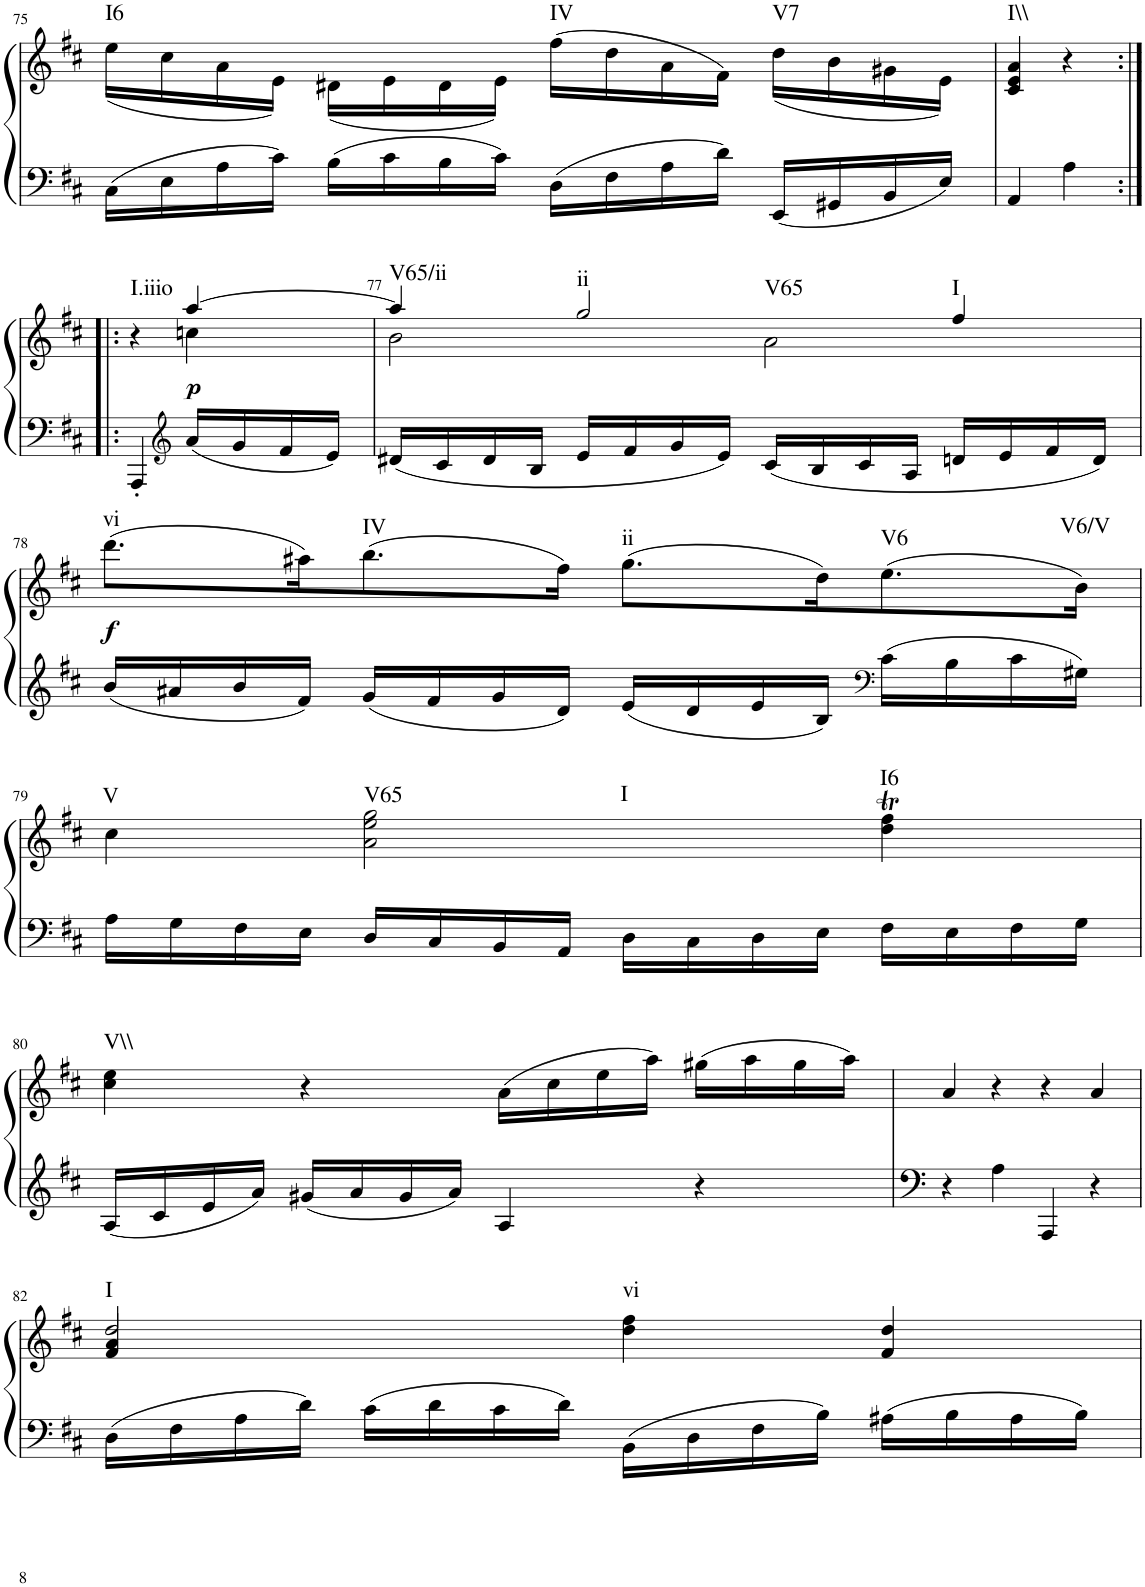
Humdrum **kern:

**kern	**kern	**dynam	**harte
*part1	*part1	*part1	*part1
*staff2	*staff1	*staff1/2	*
*I"unbenannt2	*	*	*
!!LO:PB:g=z
*clefF4	*clefG2	*	*
*k[f#c#]	*k[f#c#]	*	*
*M2/2	*M2/2	*	*
=75	=75	=75	=75
*	*^	*	*
!	!	!	!	!LO:H:kt=I6
16C#\LL	4ryy	(16ee\LL	.	N
16E\	.	16cc#\	.	.
16A\	.	16a\	.	.
16c#\JJ	.	16e\JJ)	.	.
16B\LL	4ryy	(16d#X\LL	.	.
16c#\	.	16e\	.	.
16B\	.	16d#\	.	.
16c#\JJ	.	16e\JJ)	.	.
!	!	!	!	!LO:H:kt=IV
16D\LL	(16ff#\LL	4ryy	.	N
16F#\	16dd\	.	.	.
16A\	16a\	.	.	.
16d\JJ	16f#\JJ)	.	.	.
!	!	!	!	!LO:H:kt=V7
16EE/LL	4ryy	(16dd\LL	.	N
16GG#X/	.	16b\	.	.
16BB/	.	16g#X\	.	.
16E/JJ	.	16e\JJ)	.	.
=76	=76	=76	=76	=76
!	!	!	!	!LO:H:kt=I\\
*	*v	*v	*	*
4AA/	4c#/ 4e/ 4a/	.	N
4A\	4r	.	.
!!LO:LB:g=z
=76X9:|!|:	=76X9:|!|:	=76X9:|!|:	=76X9:|!|:
*	*^	*	*
!	!	!	!	!LO:H:kt=I.iiio
4AAA'/	4r	4ryy	.	N
*clefG2	*	*	*	*
!	!	!	!LO:DY:b	!
16a/LL	[4aa/	4ccn\	p	.
16g/	.	.	.	.
16f#/	.	.	.	.
16e/JJ	.	.	.	.
=77	=77	=77	=77	=77
!	!	!	!	!LO:H:kt=V65/ii
16d#X/LL	4aa/]	2b\	.	N
16c#/	.	.	.	.
16d#/	.	.	.	.
16B/JJ	.	.	.	.
!	!	!	!	!LO:H:n=1:kt=ii
!	!	!	!	!LO:H:n=2:kt=V65
16e/LL	2gg/	.	.	N N
16f#/	.	.	.	.
16g/	.	.	.	.
16e/JJ	.	.	.	.
16c#/LL	.	2a\	.	.
16B/	.	.	.	.
16c#/	.	.	.	.
16A/JJ	.	.	.	.
!	!	!	!	!LO:H:kt=I
16dn/LL	4ff#/	.	.	N
16e/	.	.	.	.
16f#/	.	.	.	.
16d/JJ	.	.	.	.
*	*v	*v	*	*
!!LO:LB:g=z
=78	=78	=78	=78
!	!	!LO:DY:b	!LO:H:kt=vi
16b/LL	(8.ddd\L	f	N
16a#X/	.	.	.
16b/	.	.	.
16f#/JJ	16aa#X\K)	.	.
!	!	!	!LO:H:kt=IV
16g/LL	(8.bb\	.	N
16f#/	.	.	.
16g/	.	.	.
16d/JJ	16ff#\Jk)	.	.
!	!	!	!LO:H:kt=ii
16e/LL	(8.gg\L	.	N
16d/	.	.	.
16e/	.	.	.
16B/JJ	16dd\K)	.	.
*clefF4	*	*	*
!	!	!	!LO:H:kt=V6
16c#\LL	(8.ee\	.	N
16B\	.	.	.
16c#\	.	.	.
!	!	!	!LO:H:kt=V6/V
16G#X\JJ	16b\Jk)	.	N
!!LO:LB:g=z
=79	=79	=79	=79
!	!	!	!LO:H:kt=V
16A\LL	4cc#\	.	N
16G\	.	.	.
16F#\	.	.	.
16E\JJ	.	.	.
!	!	!	!LO:H:n=1:kt=V65
!	!	!	!LO:H:n=2:kt=I
16D/LL	2a\ 2ee\ 2gg\	.	N N
16C#/	.	.	.
16BB/	.	.	.
16AA/JJ	.	.	.
16D\LL	.	.	.
16C#\	.	.	.
16D\	.	.	.
16E\JJ	.	.	.
!	!	!	!LO:H:kt=I6
16F#\LL	4dd\T 4ff#\T	.	N
16E\	.	.	.
16F#\	.	.	.
16G\JJ	.	.	.
!!LO:LB:g=z
=80	=80	=80	=80
!	!	!	!LO:H:kt=V\\
16A/LL	4cc#\ 4ee\	.	N
16c#/	.	.	.
16e/	.	.	.
16a/JJ	.	.	.
16g#X/LL	4r	.	.
16a/	.	.	.
16g#/	.	.	.
16a/JJ	.	.	.
4A/	(16a\LL	.	.
.	16cc#\	.	.
.	16ee\	.	.
.	16aa\JJ)	.	.
4r	(16gg#X\LL	.	.
.	16aa\	.	.
.	16gg#\	.	.
.	16aa\JJ)	.	.
=81	=81	=81	=81
4r	4a/	.	.
4A\	4r	.	.
4AAA/	4r	.	.
4r	4a/	.	.
!!LO:LB:g=z
=82	=82	=82	=82
*	*^	*	*
!	!	!	!	!LO:H:kt=I
16D\LL	2dd/	4f#/ 4a/	.	N
16F#\	.	.	.	.
16A\	.	.	.	.
16d\JJ	.	.	.	.
16c#\LL	.	2.ryy	.	.
16d\	.	.	.	.
16c#\	.	.	.	.
16d\JJ	.	.	.	.
!	!	!	!	!LO:H:kt=vi
16BB\LL	4dd\ 4ff#\	.	.	N
16D\	.	.	.	.
16F#\	.	.	.	.
16B\JJ	.	.	.	.
16A#X\LL	4f#/ 4dd/	.	.	.
16B\	.	.	.	.
16A#\	.	.	.	.
16B\JJ	.	.	.	.
*	*v	*v	*	*
=	=	=	=
*-	*-	*-	*-
